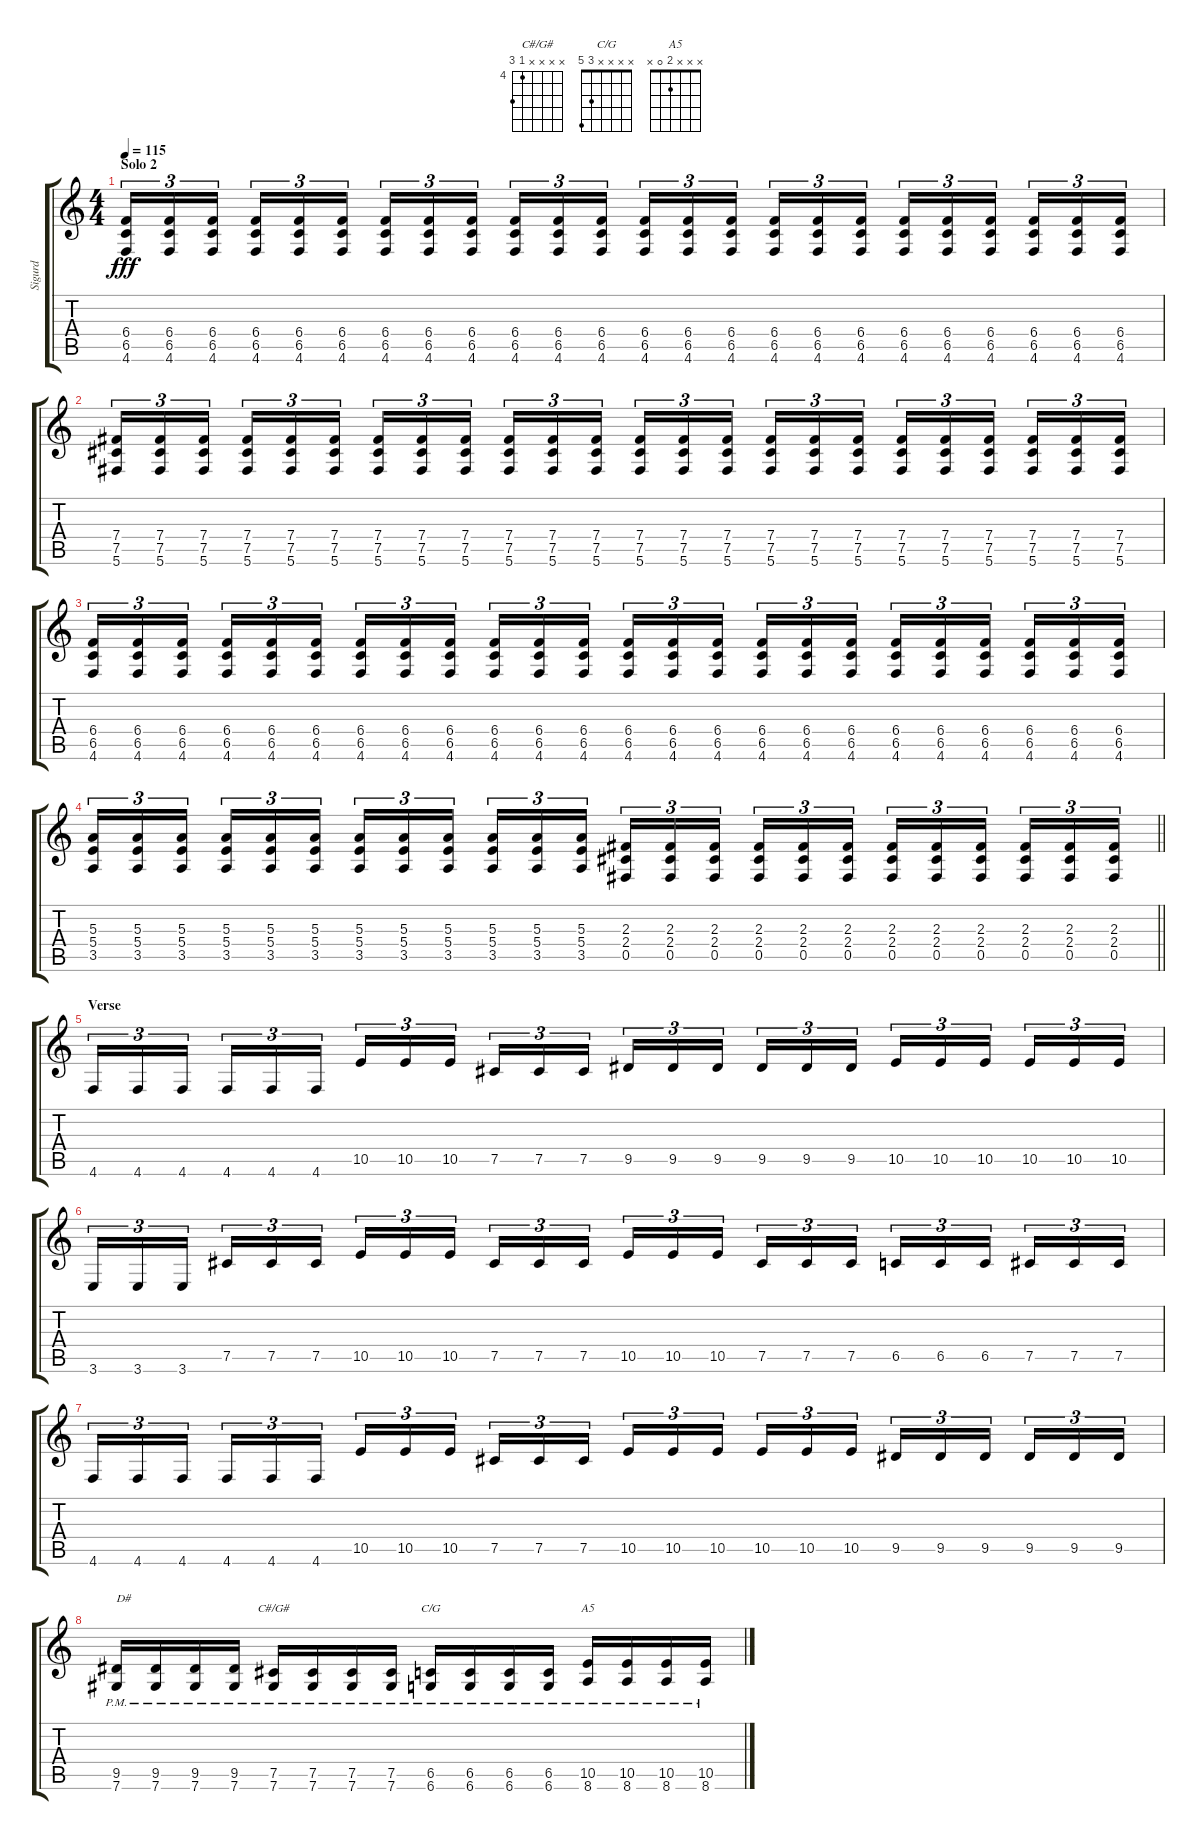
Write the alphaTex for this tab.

\track ("Sigurd" "Sigurd") {instrument distortionguitar}
\staff {score tabs}
\tuning (Db4 Ab3 E3 B2 Gb2 Db2) {hide}
\chord ("C#/G#" x x x x 4 6) {firstfret 4}
\chord ("C/G" x x x x 3 5)
\chord ("A5" x x x 2 0 x)
\ts (4 4)
\section ("" "Solo 2")
\tempo 115
\clef g2
\ks c
(6.4 6.5 4.6).16{tu (3 2) dy fff} (6.4 6.5 4.6).16{tu (3 2)} (6.4 6.5 4.6).16{tu (3 2) beam splitsecondary} (6.4 6.5 4.6).16{tu (3 2)} (6.4 6.5 4.6).16{tu (3 2)} (6.4 6.5 4.6).16{tu (3 2)} (6.4 6.5 4.6).16{tu (3 2)} (6.4 6.5 4.6).16{tu (3 2)} (6.4 6.5 4.6).16{tu (3 2) beam splitsecondary} (6.4 6.5 4.6).16{tu (3 2)} (6.4 6.5 4.6).16{tu (3 2)} (6.4 6.5 4.6).16{tu (3 2)} (6.4 6.5 4.6).16{tu (3 2)} (6.4 6.5 4.6).16{tu (3 2)} (6.4 6.5 4.6).16{tu (3 2) beam splitsecondary} (6.4 6.5 4.6).16{tu (3 2)} (6.4 6.5 4.6).16{tu (3 2)} (6.4 6.5 4.6).16{tu (3 2)} (6.4 6.5 4.6).16{tu (3 2)} (6.4 6.5 4.6).16{tu (3 2)} (6.4 6.5 4.6).16{tu (3 2) beam splitsecondary} (6.4 6.5 4.6).16{tu (3 2)} (6.4 6.5 4.6).16{tu (3 2)} (6.4 6.5 4.6).16{tu (3 2)} |
(7.4 7.5 5.6).16{tu (3 2)} (7.4 7.5 5.6).16{tu (3 2)} (7.4 7.5 5.6).16{tu (3 2) beam splitsecondary} (7.4 7.5 5.6).16{tu (3 2)} (7.4 7.5 5.6).16{tu (3 2)} (7.4 7.5 5.6).16{tu (3 2)} (7.4 7.5 5.6).16{tu (3 2)} (7.4 7.5 5.6).16{tu (3 2)} (7.4 7.5 5.6).16{tu (3 2) beam splitsecondary} (7.4 7.5 5.6).16{tu (3 2)} (7.4 7.5 5.6).16{tu (3 2)} (7.4 7.5 5.6).16{tu (3 2)} (7.4 7.5 5.6).16{tu (3 2)} (7.4 7.5 5.6).16{tu (3 2)} (7.4 7.5 5.6).16{tu (3 2) beam splitsecondary} (7.4 7.5 5.6).16{tu (3 2)} (7.4 7.5 5.6).16{tu (3 2)} (7.4 7.5 5.6).16{tu (3 2)} (7.4 7.5 5.6).16{tu (3 2)} (7.4 7.5 5.6).16{tu (3 2)} (7.4 7.5 5.6).16{tu (3 2) beam splitsecondary} (7.4 7.5 5.6).16{tu (3 2)} (7.4 7.5 5.6).16{tu (3 2)} (7.4 7.5 5.6).16{tu (3 2)} |
(6.4 6.5 4.6).16{tu (3 2)} (6.4 6.5 4.6).16{tu (3 2)} (6.4 6.5 4.6).16{tu (3 2) beam splitsecondary} (6.4 6.5 4.6).16{tu (3 2)} (6.4 6.5 4.6).16{tu (3 2)} (6.4 6.5 4.6).16{tu (3 2)} (6.4 6.5 4.6).16{tu (3 2)} (6.4 6.5 4.6).16{tu (3 2)} (6.4 6.5 4.6).16{tu (3 2) beam splitsecondary} (6.4 6.5 4.6).16{tu (3 2)} (6.4 6.5 4.6).16{tu (3 2)} (6.4 6.5 4.6).16{tu (3 2)} (6.4 6.5 4.6).16{tu (3 2)} (6.4 6.5 4.6).16{tu (3 2)} (6.4 6.5 4.6).16{tu (3 2) beam splitsecondary} (6.4 6.5 4.6).16{tu (3 2)} (6.4 6.5 4.6).16{tu (3 2)} (6.4 6.5 4.6).16{tu (3 2)} (6.4 6.5 4.6).16{tu (3 2)} (6.4 6.5 4.6).16{tu (3 2)} (6.4 6.5 4.6).16{tu (3 2) beam splitsecondary} (6.4 6.5 4.6).16{tu (3 2)} (6.4 6.5 4.6).16{tu (3 2)} (6.4 6.5 4.6).16{tu (3 2)} |
\barLineRight lightlight
(5.3 5.4 3.5).16{tu (3 2)} (5.3 5.4 3.5).16{tu (3 2)} (5.3 5.4 3.5).16{tu (3 2) beam splitsecondary} (5.3 5.4 3.5).16{tu (3 2)} (5.3 5.4 3.5).16{tu (3 2)} (5.3 5.4 3.5).16{tu (3 2)} (5.3 5.4 3.5).16{tu (3 2)} (5.3 5.4 3.5).16{tu (3 2)} (5.3 5.4 3.5).16{tu (3 2) beam splitsecondary} (5.3 5.4 3.5).16{tu (3 2)} (5.3 5.4 3.5).16{tu (3 2)} (5.3 5.4 3.5).16{tu (3 2)} (2.3 2.4 0.5).16{tu (3 2)} (2.3 2.4 0.5).16{tu (3 2)} (2.3 2.4 0.5).16{tu (3 2) beam splitsecondary} (2.3 2.4 0.5).16{tu (3 2)} (2.3 2.4 0.5).16{tu (3 2)} (2.3 2.4 0.5).16{tu (3 2)} (2.3 2.4 0.5).16{tu (3 2)} (2.3 2.4 0.5).16{tu (3 2)} (2.3 2.4 0.5).16{tu (3 2) beam splitsecondary} (2.3 2.4 0.5).16{tu (3 2)} (2.3 2.4 0.5).16{tu (3 2)} (2.3 2.4 0.5).16{tu (3 2)} |
\section ("" "Verse")
4.6.16{tu (3 2)} 4.6.16{tu (3 2)} 4.6.16{tu (3 2) beam splitsecondary} 4.6.16{tu (3 2)} 4.6.16{tu (3 2)} 4.6.16{tu (3 2)} 10.5.16{tu (3 2)} 10.5.16{tu (3 2)} 10.5.16{tu (3 2) beam splitsecondary} 7.5.16{tu (3 2)} 7.5.16{tu (3 2)} 7.5.16{tu (3 2)} 9.5.16{tu (3 2)} 9.5.16{tu (3 2)} 9.5.16{tu (3 2) beam splitsecondary} 9.5.16{tu (3 2)} 9.5.16{tu (3 2)} 9.5.16{tu (3 2)} 10.5.16{tu (3 2)} 10.5.16{tu (3 2)} 10.5.16{tu (3 2) beam splitsecondary} 10.5.16{tu (3 2)} 10.5.16{tu (3 2)} 10.5.16{tu (3 2)} |
3.6.16{tu (3 2)} 3.6.16{tu (3 2)} 3.6.16{tu (3 2) beam splitsecondary} 7.5.16{tu (3 2)} 7.5.16{tu (3 2)} 7.5.16{tu (3 2)} 10.5.16{tu (3 2)} 10.5.16{tu (3 2)} 10.5.16{tu (3 2) beam splitsecondary} 7.5.16{tu (3 2)} 7.5.16{tu (3 2)} 7.5.16{tu (3 2)} 10.5.16{tu (3 2)} 10.5.16{tu (3 2)} 10.5.16{tu (3 2) beam splitsecondary} 7.5.16{tu (3 2)} 7.5.16{tu (3 2)} 7.5.16{tu (3 2)} 6.5.16{tu (3 2)} 6.5.16{tu (3 2)} 6.5.16{tu (3 2) beam splitsecondary} 7.5.16{tu (3 2)} 7.5.16{tu (3 2)} 7.5.16{tu (3 2)} |
4.6.16{tu (3 2)} 4.6.16{tu (3 2)} 4.6.16{tu (3 2) beam splitsecondary} 4.6.16{tu (3 2)} 4.6.16{tu (3 2)} 4.6.16{tu (3 2)} 10.5.16{tu (3 2)} 10.5.16{tu (3 2)} 10.5.16{tu (3 2) beam splitsecondary} 7.5.16{tu (3 2)} 7.5.16{tu (3 2)} 7.5.16{tu (3 2)} 10.5.16{tu (3 2)} 10.5.16{tu (3 2)} 10.5.16{tu (3 2) beam splitsecondary} 10.5.16{tu (3 2)} 10.5.16{tu (3 2)} 10.5.16{tu (3 2)} 9.5.16{tu (3 2)} 9.5.16{tu (3 2)} 9.5.16{tu (3 2) beam splitsecondary} 9.5.16{tu (3 2)} 9.5.16{tu (3 2)} 9.5.16{tu (3 2)} |
(9.5{pm} 7.6{pm}).16{txt "D#"} (9.5{pm} 7.6{pm}).16 (9.5{pm} 7.6{pm}).16 (9.5{pm} 7.6{pm}).16 (7.5{pm} 7.6{pm}).16{ch "C#/G#"} (7.5{pm} 7.6{pm}).16 (7.5{pm} 7.6{pm}).16 (7.5{pm} 7.6{pm}).16 (6.5{pm} 6.6{pm}).16{ch "C/G"} (6.5{pm} 6.6{pm}).16 (6.5{pm} 6.6{pm}).16 (6.5{pm} 6.6{pm}).16 (10.5{pm} 8.6{pm}).16{ch "A5"} (10.5{pm} 8.6{pm}).16 (10.5{pm} 8.6{pm}).16 (10.5{pm} 8.6{pm}).16
